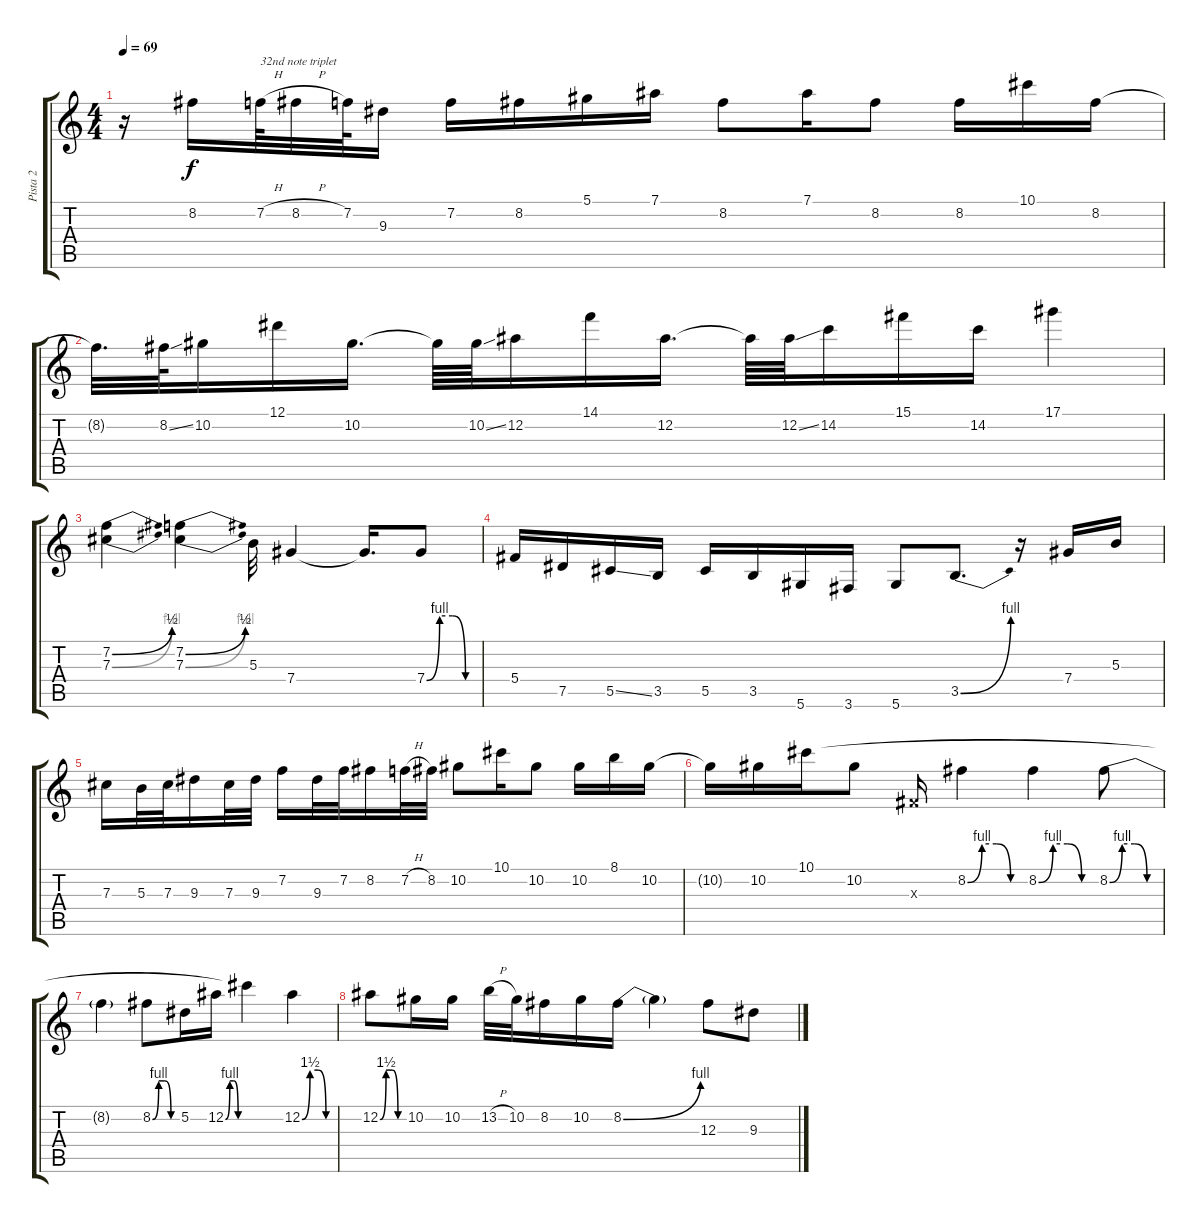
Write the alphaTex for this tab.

\track ("Pista 2" "Pista 2") {instrument acousticguitarsteel}
\staff {score tabs}
\tuning (Eb4 Bb3 Gb3 Db3 Ab2 Eb2) {hide}
\ts (4 4)
\tempo 69
\clef g2
\ks c
r.16{dy f} 8.2.16 7.2{h}.64{txt "32nd note triplet"} 8.2{h}.32 7.2.64 9.3.16 7.2.16 8.2.16 5.1.16 7.1.16 8.2.8 7.1.16 8.2.8 8.2.16 10.1.16 8.2.16 |
8.2{t}.32{d} 8.2{ss}.64 10.2.16 12.1.16 10.2.16{d} 10.2{t}.64 10.2{ss}.64 12.2.16 14.1.16 12.2.16{d} 12.2{t}.64 12.2{ss}.64 14.2.16 15.1.16 14.2.16 17.1.4 |
(7.2{be (bend 0 0 60 2)} 7.3{be (bend 0 0 60 4)}).4 (7.2{be (bend 0 0 60 2)} 7.3{be (bend 0 0 60 4)}).4 5.3.32 7.4.4 7.4{t}.16{d} 7.4{be (custom 0 0 15 4 30 4 45 0 60 0)}.8 |
5.4.16 7.5.16 5.5{ss}.16 3.5.16 5.5.16 3.5.16 5.6.16 3.6.16 5.6.8 3.5{be (bend 0 0 60 4)}.8{d} r.16 7.4.16 5.3.16 |
7.3.16 5.3.32 7.3.32 9.3.16 7.3.32 9.3.32 7.2.16 9.3.32 7.2.32 8.2.16 7.2{h}.32 8.2.32 10.2.8 10.1.16 10.2.8 10.2.16 8.1.16 10.2.16 |
10.2{t}.16 10.2.16 10.1.16 10.2.8 0.3{x}.16 8.2{be (custom 0 0 15 4 30 4 45 0 60 0)}.4 8.2{be (custom 0 0 15 4 30 4 45 0 60 0)}.4 8.2{be (custom 0 0 15 4 30 4 45 0 60 0)}.8 |
8.2{t}.4 8.2{be (custom 0 0 15 4 30 4 45 0 60 0)}.8 5.2.16 12.2{be (custom 0 0 15 4 29 4 44 0 60 0)}.16 10.1{t}.4 12.2{be (custom 0 0 15 6 30 6 45 0 60 0)}.4 |
12.2{be (custom 0 0 15 6 30 6 45 0 60 0)}.8 10.2.16 10.2.16 13.2{h}.32 10.2.32 8.2.16 10.2.16 8.2{be (bend 0 0 60 4)}.16 8.2{t}.4 12.3.8 9.3.8
